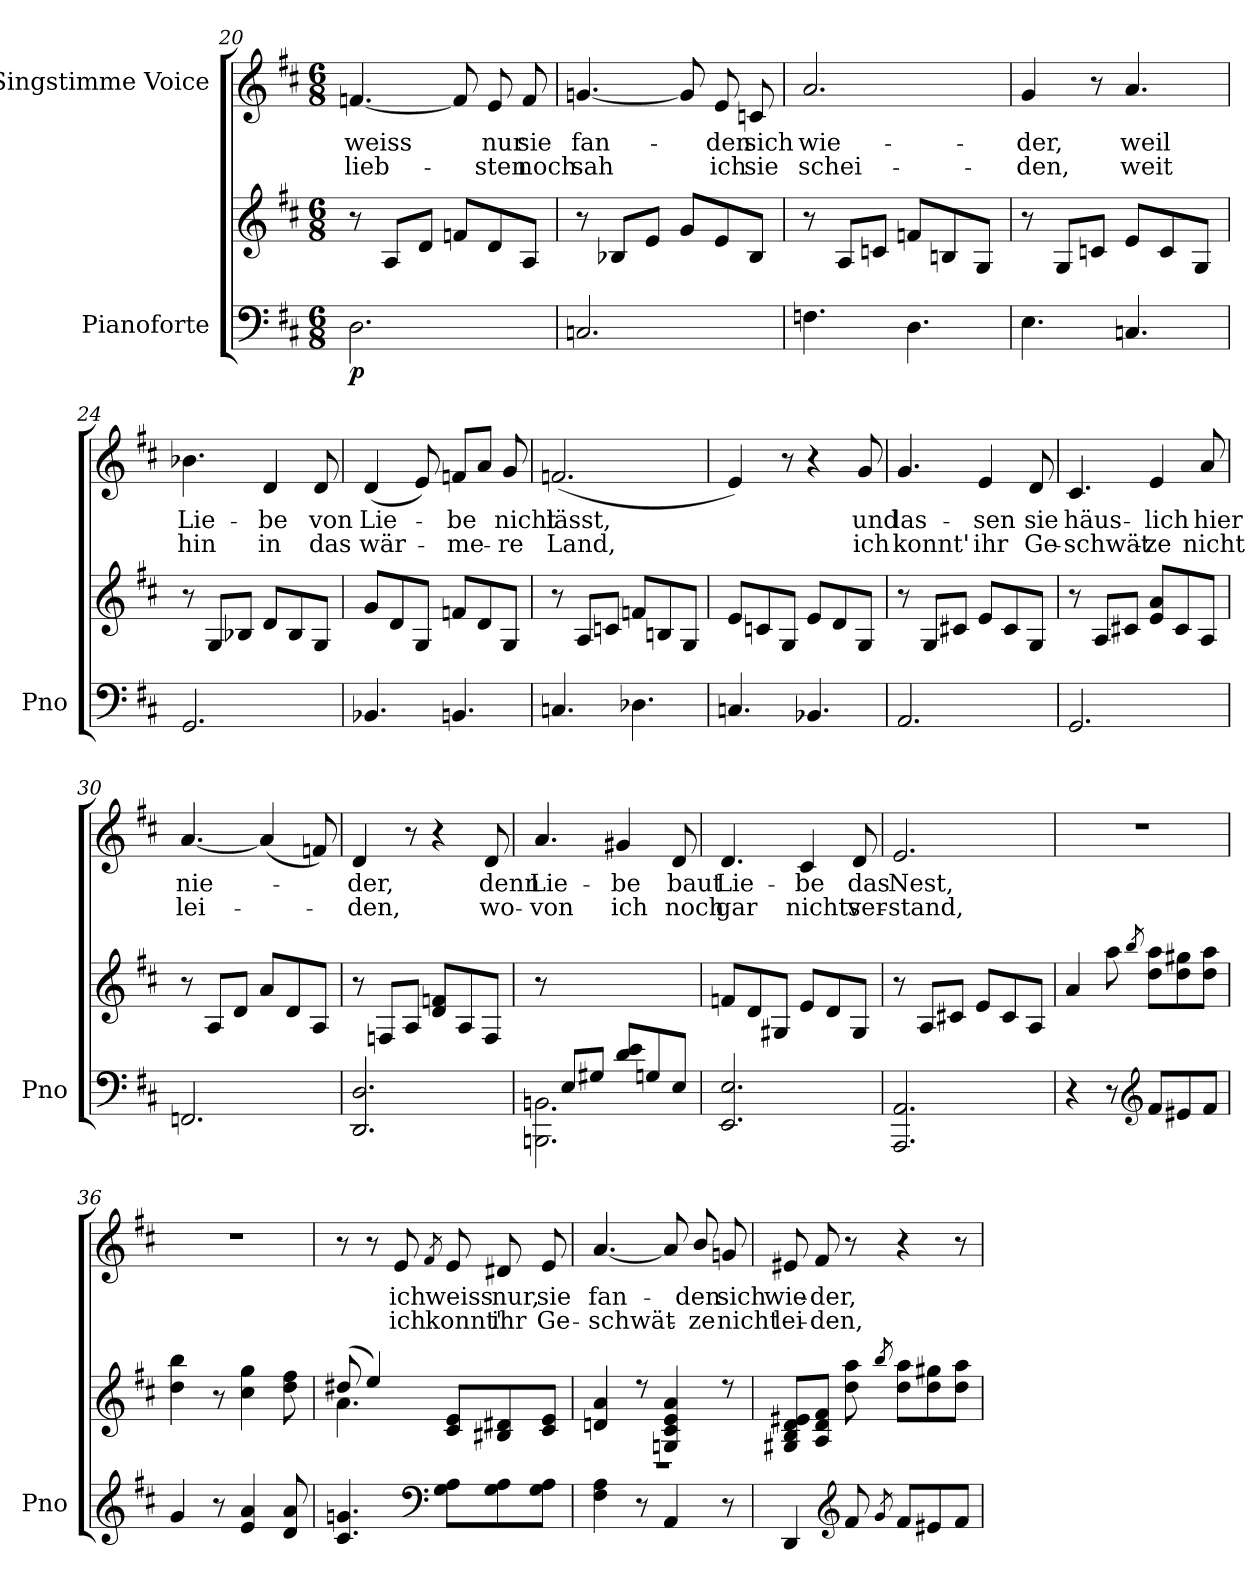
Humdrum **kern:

**kern	**kern	**dynam	**kern	**text	**text
*part2	*part2	*part2	*part1	*part1	*part1
*staff3	*staff2	*staff2/3	*staff1	*staff1	*staff1
*I"Pianoforte	*	*	*I"Singstimme Voice	*	*
*I'Pno	*	*	*	*	*
*clefF4	*clefG2	*	*clefG2	*	*
*k[f#c#]	*k[f#c#]	*	*k[f#c#]	*	*
*M6/8	*M6/8	*	*M6/8	*	*
=20	=20	=20	=20	=20	=20
!	!	!LO:DY:b=2	!	!LO:LY:b	!LO:LY:b
2.D\	8r	p	[4.fn/	weiss	lieb-
.	8A/L	.	.	.	.
.	8d/J	.	.	.	.
.	8fn/L	.	8f/]	.	.
!	!	!	!	!LO:LY:b	!LO:LY:b
.	8d/	.	8e/	nur	-sten
!	!	!	!	!LO:LY:b	!LO:LY:b
.	8A/J	.	8f/	sie	noch
=21	=21	=21	=21	=21	=21
!	!	!	!	!LO:LY:b	!LO:LY:b
2.Cn/	8r	.	[4.gn/	fan-	sah
.	8B-X/L	.	.	.	.
.	8e/J	.	.	.	.
.	8g/L	.	8g/]	.	.
!	!	!	!	!LO:LY:b	!LO:LY:b
.	8e/	.	8e/	-den	ich
!	!	!	!	!LO:LY:b	!LO:LY:b
.	8B-/J	.	8cn/	sich	sie
=22	=22	=22	=22	=22	=22
!	!	!	!	!LO:LY:b	!LO:LY:b
4.Fn\	8r	.	2.a/	wie-	schei-
.	8A/L	.	.	.	.
.	8cn/J	.	.	.	.
4.D\	8fn/L	.	.	.	.
.	8Bn/	.	.	.	.
.	8G/J	.	.	.	.
=23	=23	=23	=23	=23	=23
!	!	!	!	!LO:LY:b	!LO:LY:b
4.E\	8r	.	4g/	-der,	-den,
.	8G/L	.	.	.	.
.	8cn/J	.	8r	.	.
!	!	!	!	!LO:LY:b	!LO:LY:b
4.Cn/	8e/L	.	4.a/	weil	weit
.	8c/	.	.	.	.
.	8G/J	.	.	.	.
=24	=24	=24	=24	=24	=24
!	!	!	!	!LO:LY:b	!LO:LY:b
2.GG/	8r	.	4.b-X\	Lie-	hin
.	8G/L	.	.	.	.
.	8B-X/J	.	.	.	.
!	!	!	!	!LO:LY:b	!LO:LY:b
.	8d/L	.	4d/	-be	in
.	8B-/	.	.	.	.
!	!	!	!	!LO:LY:b	!LO:LY:b
.	8G/J	.	8d/	von	das
!!LO:LB:g=z
=25	=25	=25	=25	=25	=25
!	!	!	!	!LO:LY:b	!LO:LY:b
4.BB-X/	8g/L	.	(4d/	Lie-	wär-
.	8d/	.	.	.	.
.	8G/J	.	8e/)	.	.
!	!	!	!	!LO:LY:b	!LO:LY:b
4.BBn/	8fn/L	.	8fn/L	-be	-me-
.	8d/	.	8a/J	.	.
!	!	!	!	!LO:LY:b	!LO:LY:b
.	8G/J	.	8g/	nicht	-re
!!LO:PB:g=z
=26	=26	=26	=26	=26	=26
!	!	!	!	!LO:LY:b	!LO:LY:b
4.Cn/	8r	.	(2.fn/	lässt,	Land,
.	8A/L	.	.	.	.
.	8cn/J	.	.	.	.
4.D-X\	8fn/L	.	.	.	.
.	8Bn/	.	.	.	.
.	8G/J	.	.	.	.
=27	=27	=27	=27	=27	=27
4.Cn/	8e/L	.	4e/)	.	.
.	8cn/	.	.	.	.
.	8G/J	.	8r	.	.
4.BB-X/	8e/L	.	4r	.	.
.	8d/	.	.	.	.
!	!	!	!	!LO:LY:b	!LO:LY:b
.	8G/J	.	8g/	und	ich
=28	=28	=28	=28	=28	=28
!	!	!	!	!LO:LY:b	!LO:LY:b
2.AA/	8r	.	4.g/	las-	konnt'
.	8G/L	.	.	.	.
.	8c#X/J	.	.	.	.
!	!	!	!	!LO:LY:b	!LO:LY:b
.	8e/L	.	4e/	-sen	ihr
.	8c#/	.	.	.	.
!	!	!	!	!LO:LY:b	!LO:LY:b
.	8G/J	.	8d/	sie	Ge-
=29	=29	=29	=29	=29	=29
!	!	!	!	!LO:LY:b	!LO:LY:b
2.GG/	8r	.	4.c#/	häus-	-schwät-
.	8A/L	.	.	.	.
.	8c#X/J	.	.	.	.
!	!	!	!	!LO:LY:b	!LO:LY:b
.	8e/ 8a/L	.	4e/	-lich	-ze
.	8c#/	.	.	.	.
!	!	!	!	!LO:LY:b	!LO:LY:b
.	8A/J	.	8a/	hier	nicht
=30	=30	=30	=30	=30	=30
!	!	!	!	!LO:LY:b	!LO:LY:b
2.FFn/	8r	.	[4.a/	nie-	lei-
.	8A/L	.	.	.	.
.	8d/J	.	.	.	.
.	8a/L	.	(4a/]	.	.
.	8d/	.	.	.	.
.	8A/J	.	8fn/)	.	.
=31	=31	=31	=31	=31	=31
!	!	!	!	!LO:LY:b	!LO:LY:b
2.DD/ 2.D/	8r	.	4d/	-der,	-den,
.	8Fn/L	.	.	.	.
.	8A/J	.	8r	.	.
.	8d/ 8fn/L	.	4r	.	.
.	8A/	.	.	.	.
!	!	!	!	!LO:LY:b	!LO:LY:b
.	8F/J	.	8d/	denn	wo-
!!LO:LB:g=z
=32	=32	=32	=32	=32	=32
*^	*	*	*	*	*
!	!	!	!	!	!LO:LY:b	!LO:LY:b
8ryy	2.BBBn\ 2.BBn\	8r	.	4.a/	Lie-	-von
8E/L	.	2ryy	.	.	.	.
8G#X/J	.	.	.	.	.	.
!	!	!	!	!	!LO:LY:b	!LO:LY:b
8d/ 8e/L	.	.	.	4g#X/	-be	ich
8Gn/	.	.	.	.	.	.
!	!	!	!	!	!LO:LY:b	!LO:LY:b
8E/J	.	8ryy	.	8d/	baut	noch
*v	*v	*	*	*	*	*
=33	=33	=33	=33	=33	=33
!	!	!	!	!LO:LY:b	!LO:LY:b
2.EE/ 2.E/	8fn/L	.	4.d/	Lie-	gar
.	8d/	.	.	.	.
.	8G#X/J	.	.	.	.
!	!	!	!	!LO:LY:b	!LO:LY:b
.	8e/L	.	4c#/	-be	nichts
.	8d/	.	.	.	.
!	!	!	!	!LO:LY:b	!LO:LY:b
.	8G#/J	.	8d/	das	ver-
!!LO:LB:g=z
=34	=34	=34	=34	=34	=34
!	!	!	!	!LO:LY:b	!LO:LY:b
2.AAA/ 2.AA/	8r	.	2.e/	Nest,	-stand,
.	8A/L	.	.	.	.
.	8c#X/J	.	.	.	.
.	8e/L	.	.	.	.
.	8c#/	.	.	.	.
.	8A/J	.	.	.	.
=35	=35	=35	=35	=35	=35
4r	4a/	.	2.r	.	.
8r	8aa\	.	.	.	.
*clefG2	*	*	*	*	*
.	8qbb/	.	.	.	.
8f#/L	8dd\ 8aa\L	.	.	.	.
8e#X/	8dd\ 8gg#X\	.	.	.	.
8f#/J	8dd\ 8aa\J	.	.	.	.
=36	=36	=36	=36	=36	=36
4g/	4dd\ 4bb\	.	2.r	.	.
8r	8r	.	.	.	.
4e/ 4a/	4cc#\ 4gg\	.	.	.	.
8d/ 8a/	8dd\ 8ff#\	.	.	.	.
=37	=37	=37	=37	=37	=37
*	*^	*	*	*	*
4.c#/ 4.gn/	(8dd#X/	4.a\	.	8r	.	.
.	4ee/)	.	.	8r	.	.
!	!	!	!	!	!LO:LY:b	!LO:LY:b
.	.	.	.	8e/	ich	ich
*clefF4	*	*	*	*	*	*
.	.	.	.	8qf#/	.	.
!	!	!	!	!	!LO:LY:b	!LO:LY:b
8G\ 8A\L	8c#/ 8e/L	4.ryy	.	8e/	weiss	konnt'
!	!	!	!	!	!LO:LY:b	!LO:LY:b
8G\ 8A\	8B#X/ 8d#X/	.	.	8d#X/	nur,	ihr
!	!	!	!	!	!LO:LY:b	!LO:LY:b
8G\ 8A\J	8c#/ 8e/J	.	.	8e/	sie	Ge-
=38	=38	=38	=38	=38	=38	=38
!	!	!	!	!	!LO:LY:b	!LO:LY:b
4F#\ 4A\	4dn/ 4a/	2.r	.	[4.a/	fan-	-schwät-
8r	8r	.	.	.	.	.
4AA/	4Gn/ 4c#/ 4e/ 4a/	.	.	8a/]	.	.
!	!	!	!	!	!LO:LY:b	!LO:LY:b
.	.	.	.	8b/	-den	-ze
!	!	!	!	!	!LO:LY:b	!LO:LY:b
8r	8r	.	.	8gn/	sich	nicht
*	*v	*v	*	*	*	*
=39	=39	=39	=39	=39	=39
!	!	!	!	!LO:LY:b	!LO:LY:b
4DD/	8G#X/ 8B/ 8d/ 8e#X/L	.	8e#X/	wie-	lei-
!	!	!	!	!LO:LY:b	!LO:LY:b
.	8A/ 8d/ 8f#/J	.	8f#/	-der,	-den,
*clefG2	*	*	*	*	*
8f#/	8dd\ 8aa\	.	8r	.	.
8qg/	8qbb/	.	.	.	.
8f#/L	8dd\ 8aa\L	.	4r	.	.
8e#X/	8dd\ 8gg#X\	.	.	.	.
8f#/J	8dd\ 8aa\J	.	8r	.	.
=	=	=	=	=	=
*-	*-	*-	*-	*-	*-
